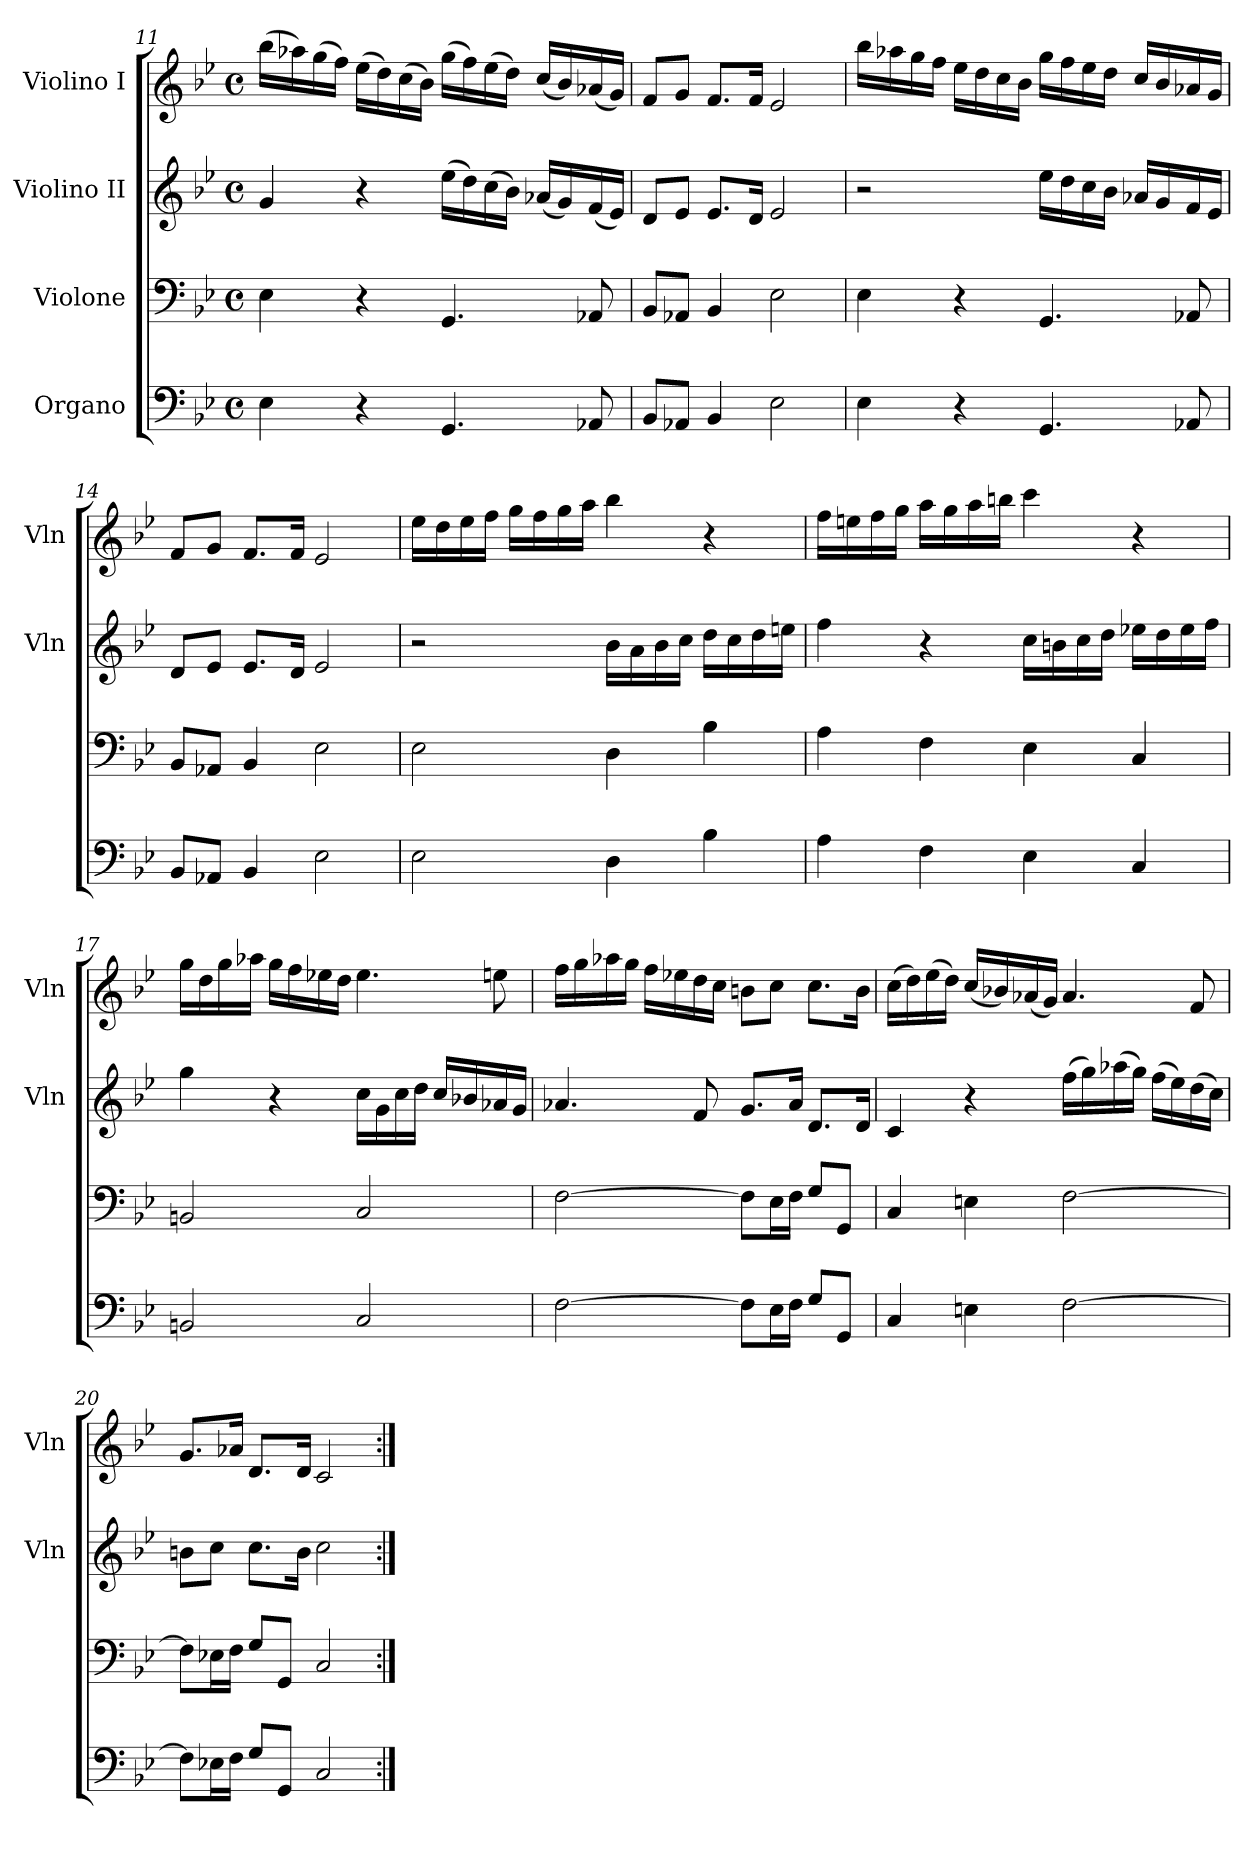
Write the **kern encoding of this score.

**kern	**kern	**kern	**kern
*part4	*part3	*part2	*part1
*staff4	*staff3	*staff2	*staff1
*I"Organo	*I"Violone	*I"Violino II	*I"Violino I
*	*	*I'Vln	*I'Vln
*clefF4	*clefF4	*clefG2	*clefG2
*k[b-e-]	*k[b-e-]	*k[b-e-]	*k[b-e-]
*g:	*g:	*g:	*g:
*M4/4	*M4/4	*M4/4	*M4/4
*met(c)	*met(c)	*met(c)	*met(c)
=11	=11	=11	=11
4E-	4E-	4g	(16bb-LL
.	.	.	16aa-X)
.	.	.	(16gg
.	.	.	16ffJJ)
4r	4r	4r	(16ee-LL
.	.	.	16dd)
.	.	.	(16cc
.	.	.	16b-JJ)
4.GG	4.GG	(16ee-LL	(16ggLL
.	.	16dd)	16ff)
.	.	(16cc	(16ee-
.	.	16b-JJ)	16ddJJ)
.	.	(16a-XLL	(16ccLL
.	.	16g)	16b-)
8AA-X	8AA-X	(16f	(16a-X
.	.	16e-JJ)	16gJJ)
=12	=12	=12	=12
8BB-L	8BB-L	8dL	8fL
8AA-XJ	8AA-XJ	8e-J	8gJ
4BB-	4BB-	8.e-L	8.fL
.	.	16dJk	16fJk
2E-	2E-	2e-	2e-
=13	=13	=13	=13
4E-	4E-	2r	16bb-LL
.	.	.	16aa-X
.	.	.	16gg
.	.	.	16ffJJ
4r	4r	.	16ee-LL
.	.	.	16dd
.	.	.	16cc
.	.	.	16b-JJ
4.GG	4.GG	16ee-LL	16ggLL
.	.	16dd	16ff
.	.	16cc	16ee-
.	.	16b-JJ	16ddJJ
.	.	16a-XLL	16ccLL
.	.	16g	16b-
8AA-X	8AA-X	16f	16a-X
.	.	16e-JJ	16gJJ
=14	=14	=14	=14
8BB-L	8BB-L	8dL	8fL
8AA-XJ	8AA-XJ	8e-J	8gJ
4BB-	4BB-	8.e-L	8.fL
.	.	16dJk	16fJk
2E-	2E-	2e-	2e-
=15	=15	=15	=15
2E-	2E-	2r	16ee-LL
.	.	.	16dd
.	.	.	16ee-
.	.	.	16ffJJ
.	.	.	16ggLL
.	.	.	16ff
.	.	.	16gg
.	.	.	16aaJJ
4D	4D	16b-LL	4bb-
.	.	16a	.
.	.	16b-	.
.	.	16ccJJ	.
4B-	4B-	16ddLL	4r
.	.	16cc	.
.	.	16dd	.
.	.	16eenJJ	.
=16	=16	=16	=16
4A	4A	4ff	16ffLL
.	.	.	16een
.	.	.	16ff
.	.	.	16ggJJ
4F	4F	4r	16aaLL
.	.	.	16gg
.	.	.	16aa
.	.	.	16bbnJJ
4E-	4E-	16ccLL	4ccc
.	.	16bn	.
.	.	16cc	.
.	.	16ddJJ	.
4C	4C	16ee-XLL	4r
.	.	16dd	.
.	.	16ee-	.
.	.	16ffJJ	.
=17	=17	=17	=17
2BBn	2BBn	4gg	16ggLL
.	.	.	16dd
.	.	.	16gg
.	.	.	16aa-XJJ
.	.	4r	16ggLL
.	.	.	16ff
.	.	.	16ee-X
.	.	.	16ddJJ
2C	2C	16ccLL	4.ee-
.	.	16g	.
.	.	16cc	.
.	.	16ddJJ	.
.	.	16ccLL	.
.	.	16b-X	.
.	.	16a-X	8een
.	.	16gJJ	.
=18	=18	=18	=18
[2F	[2F	4.a-X	16ffLL
.	.	.	16gg
.	.	.	16aa-X
.	.	.	16ggJJ
.	.	.	16ffLL
.	.	.	16ee-X
.	.	8f	16dd
.	.	.	16ccJJ
8FL]	8FL]	8.gL	8bnL
16E-L	16E-L	.	8ccJ
16FJJ	16FJJ	16a-Jk	.
8GL	8GL	8.dL	8.ccL
8GGJ	8GGJ	.	.
.	.	16dJk	16bJk
=19	=19	=19	=19
4C	4C	4c	(16ccLL
.	.	.	16dd)
.	.	.	(16ee-
.	.	.	16ddJJ)
4En	4En	4r	(16ccLL
.	.	.	16b-X)
.	.	.	(16a-X
.	.	.	16gJJ)
[2F	[2F	(16ffLL	4.a-
.	.	16gg)	.
.	.	(16aa-X	.
.	.	16ggJJ)	.
.	.	(16ffLL	.
.	.	16ee-)	.
.	.	(16dd	8f
.	.	16ccJJ)	.
=20	=20	=20	=20
8FL]	8FL]	8bnL	8.gL
16E-XL	16E-XL	8ccJ	.
16FJJ	16FJJ	.	16a-XJk
8GL	8GL	8.ccL	8.dL
8GGJ	8GGJ	.	.
.	.	16bJk	16dJk
2C	2C	2cc	2c
=:|!	=:|!	=:|!	=:|!
*-	*-	*-	*-
